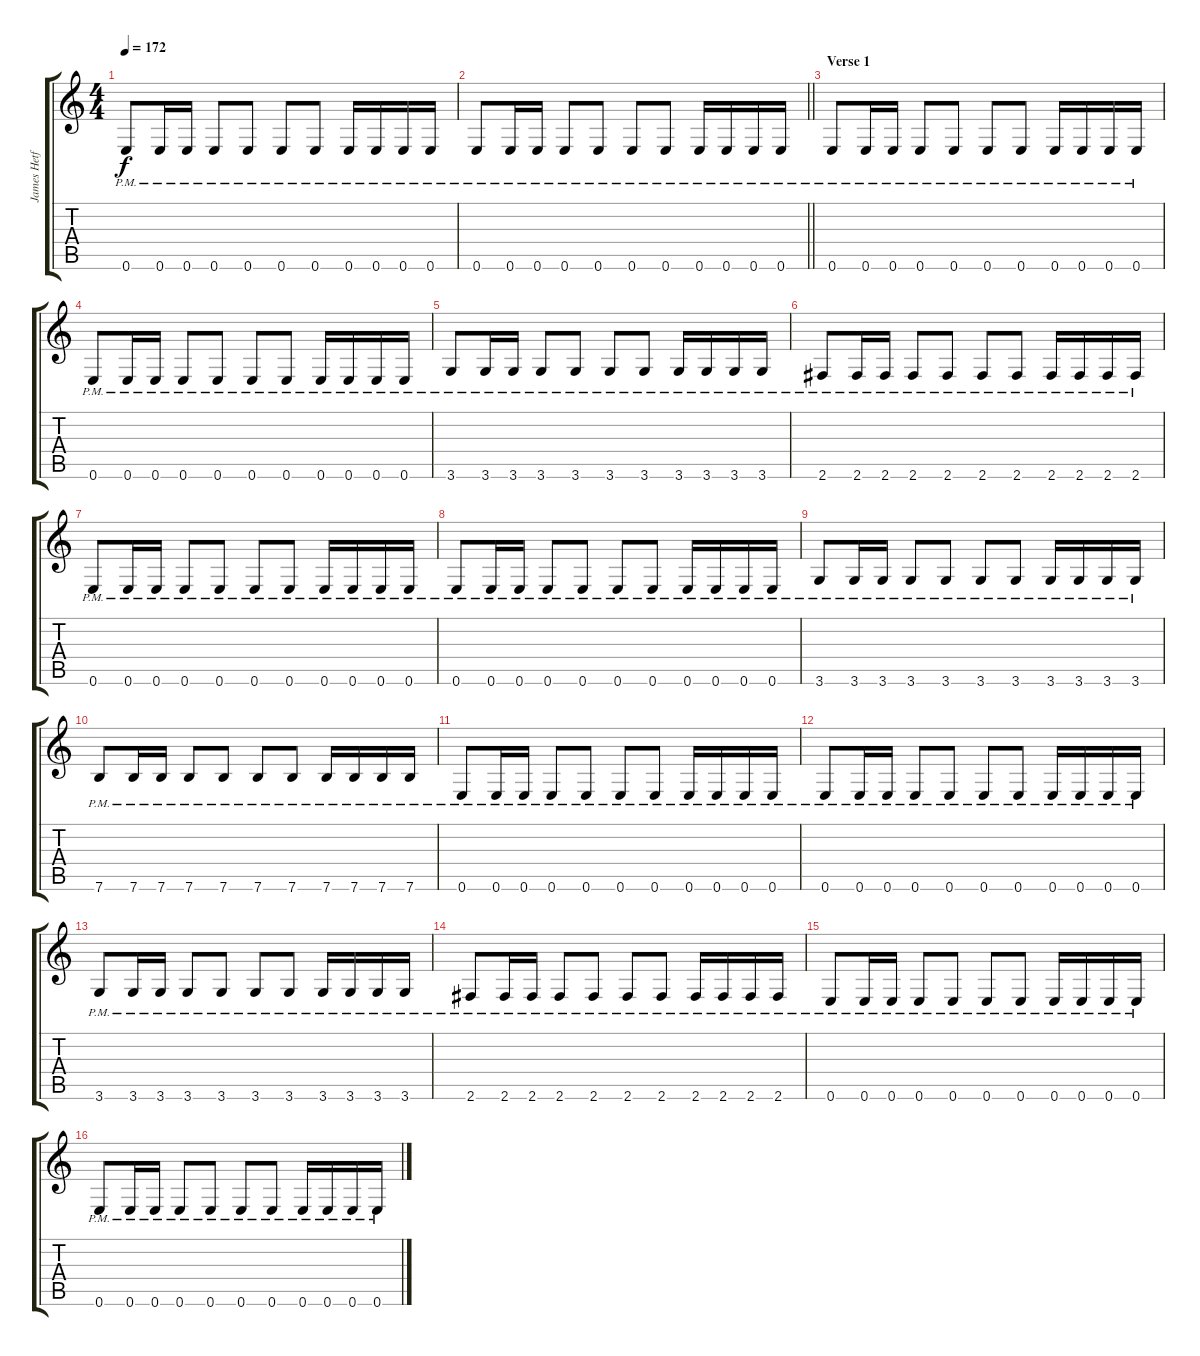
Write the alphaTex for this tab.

\track ("James Hetfield Rhythm" "James Hetf") {instrument distortionguitar}
\staff {score tabs}
\tuning (E4 B3 G3 D3 A2 E2) {hide}
\ts (4 4)
\tempo 172
\clef g2
\ks c
0.6{pm}.8{dy f} 0.6{pm}.16 0.6{pm}.16 0.6{pm}.8 0.6{pm}.8 0.6{pm}.8 0.6{pm}.8 0.6{pm}.16 0.6{pm}.16 0.6{pm}.16 0.6{pm}.16 |
\barLineRight lightlight
0.6{pm}.8 0.6{pm}.16 0.6{pm}.16 0.6{pm}.8 0.6{pm}.8 0.6{pm}.8 0.6{pm}.8 0.6{pm}.16 0.6{pm}.16 0.6{pm}.16 0.6{pm}.16 |
\section ("" "Verse 1")
0.6{pm}.8 0.6{pm}.16 0.6{pm}.16 0.6{pm}.8 0.6{pm}.8 0.6{pm}.8 0.6{pm}.8 0.6{pm}.16 0.6{pm}.16 0.6{pm}.16 0.6{pm}.16 |
0.6{pm}.8 0.6{pm}.16 0.6{pm}.16 0.6{pm}.8 0.6{pm}.8 0.6{pm}.8 0.6{pm}.8 0.6{pm}.16 0.6{pm}.16 0.6{pm}.16 0.6{pm}.16 |
3.6{pm}.8 3.6{pm}.16 3.6{pm}.16 3.6{pm}.8 3.6{pm}.8 3.6{pm}.8 3.6{pm}.8 3.6{pm}.16 3.6{pm}.16 3.6{pm}.16 3.6{pm}.16 |
2.6{pm}.8 2.6{pm}.16 2.6{pm}.16 2.6{pm}.8 2.6{pm}.8 2.6{pm}.8 2.6{pm}.8 2.6{pm}.16 2.6{pm}.16 2.6{pm}.16 2.6{pm}.16 |
0.6{pm}.8 0.6{pm}.16 0.6{pm}.16 0.6{pm}.8 0.6{pm}.8 0.6{pm}.8 0.6{pm}.8 0.6{pm}.16 0.6{pm}.16 0.6{pm}.16 0.6{pm}.16 |
0.6{pm}.8 0.6{pm}.16 0.6{pm}.16 0.6{pm}.8 0.6{pm}.8 0.6{pm}.8 0.6{pm}.8 0.6{pm}.16 0.6{pm}.16 0.6{pm}.16 0.6{pm}.16 |
3.6{pm}.8 3.6{pm}.16 3.6{pm}.16 3.6{pm}.8 3.6{pm}.8 3.6{pm}.8 3.6{pm}.8 3.6{pm}.16 3.6{pm}.16 3.6{pm}.16 3.6{pm}.16 |
7.6{pm}.8 7.6{pm}.16 7.6{pm}.16 7.6{pm}.8 7.6{pm}.8 7.6{pm}.8 7.6{pm}.8 7.6{pm}.16 7.6{pm}.16 7.6{pm}.16 7.6{pm}.16 |
0.6{pm}.8 0.6{pm}.16 0.6{pm}.16 0.6{pm}.8 0.6{pm}.8 0.6{pm}.8 0.6{pm}.8 0.6{pm}.16 0.6{pm}.16 0.6{pm}.16 0.6{pm}.16 |
0.6{pm}.8 0.6{pm}.16 0.6{pm}.16 0.6{pm}.8 0.6{pm}.8 0.6{pm}.8 0.6{pm}.8 0.6{pm}.16 0.6{pm}.16 0.6{pm}.16 0.6{pm}.16 |
3.6{pm}.8 3.6{pm}.16 3.6{pm}.16 3.6{pm}.8 3.6{pm}.8 3.6{pm}.8 3.6{pm}.8 3.6{pm}.16 3.6{pm}.16 3.6{pm}.16 3.6{pm}.16 |
2.6{pm}.8 2.6{pm}.16 2.6{pm}.16 2.6{pm}.8 2.6{pm}.8 2.6{pm}.8 2.6{pm}.8 2.6{pm}.16 2.6{pm}.16 2.6{pm}.16 2.6{pm}.16 |
0.6{pm}.8 0.6{pm}.16 0.6{pm}.16 0.6{pm}.8 0.6{pm}.8 0.6{pm}.8 0.6{pm}.8 0.6{pm}.16 0.6{pm}.16 0.6{pm}.16 0.6{pm}.16 |
0.6{pm}.8 0.6{pm}.16 0.6{pm}.16 0.6{pm}.8 0.6{pm}.8 0.6{pm}.8 0.6{pm}.8 0.6{pm}.16 0.6{pm}.16 0.6{pm}.16 0.6{pm}.16
